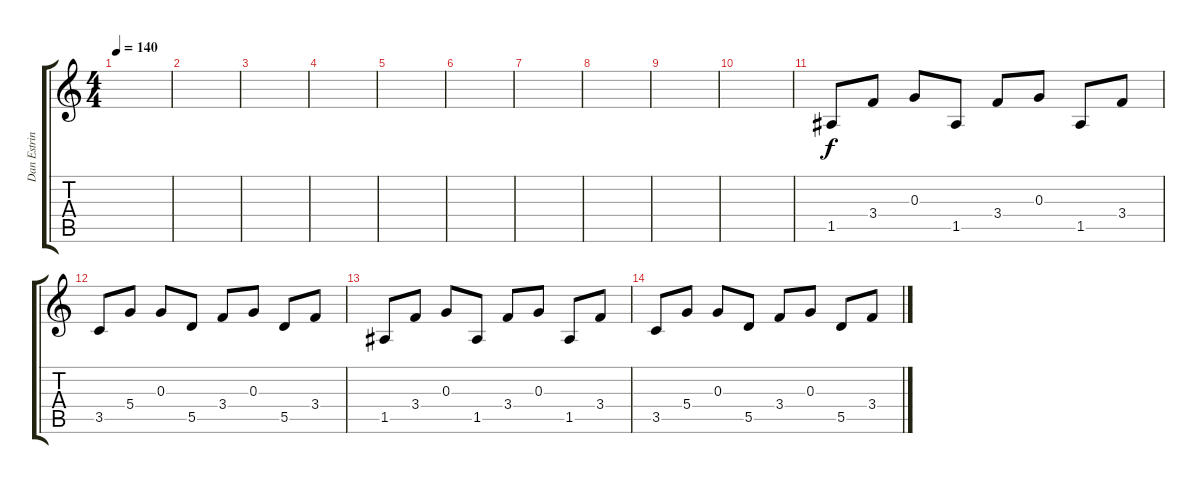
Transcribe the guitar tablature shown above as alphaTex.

\track ("Dan Estrin" "Dan Estrin") {instrument electricguitarclean}
\staff {score tabs}
\tuning (E4 B3 G3 D3 A2 D2) {hide}
\ts (4 4)
\tempo 140
\clef g2
\ks c
|
|
|
|
|
|
|
|
|
|
1.5.8 3.4.8 0.3.8 1.5.8 3.4.8 0.3.8 1.5.8 3.4.8 |
3.5.8 5.4.8 0.3.8 5.5.8 3.4.8 0.3.8 5.5.8 3.4.8 |
1.5.8 3.4.8 0.3.8 1.5.8 3.4.8 0.3.8 1.5.8 3.4.8 |
3.5.8 5.4.8 0.3.8 5.5.8 3.4.8 0.3.8 5.5.8 3.4.8
